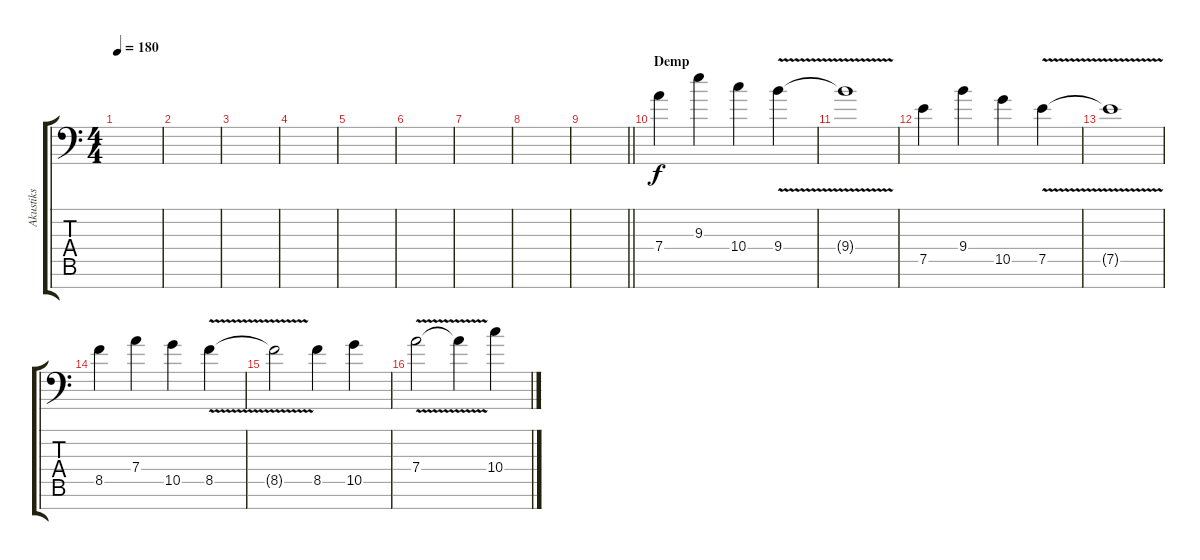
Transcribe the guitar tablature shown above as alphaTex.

\track ("Akustiks" "Akustiks") {instrument acousticguitarsteel}
\staff {score tabs}
\tuning (E4 B3 G3 D3 A2 D2 A1) {hide}
\ts (4 4)
\tempo 180
\clef f4
\ks c
|
|
|
|
|
|
|
|
\barLineRight lightlight
|
\section ("" "Demp")
7.4.4 9.3.4 10.4.4 9.4{v}.4 |
9.4{t}.1 |
7.5.4 9.4.4 10.5.4 7.5{v}.4 |
7.5{t}.1 |
8.5.4 7.4.4 10.5.4 8.5{v}.4 |
8.5{t}.2 8.5.4 10.5.4 |
7.4{v}.2 7.4{t}.4 10.4.4
